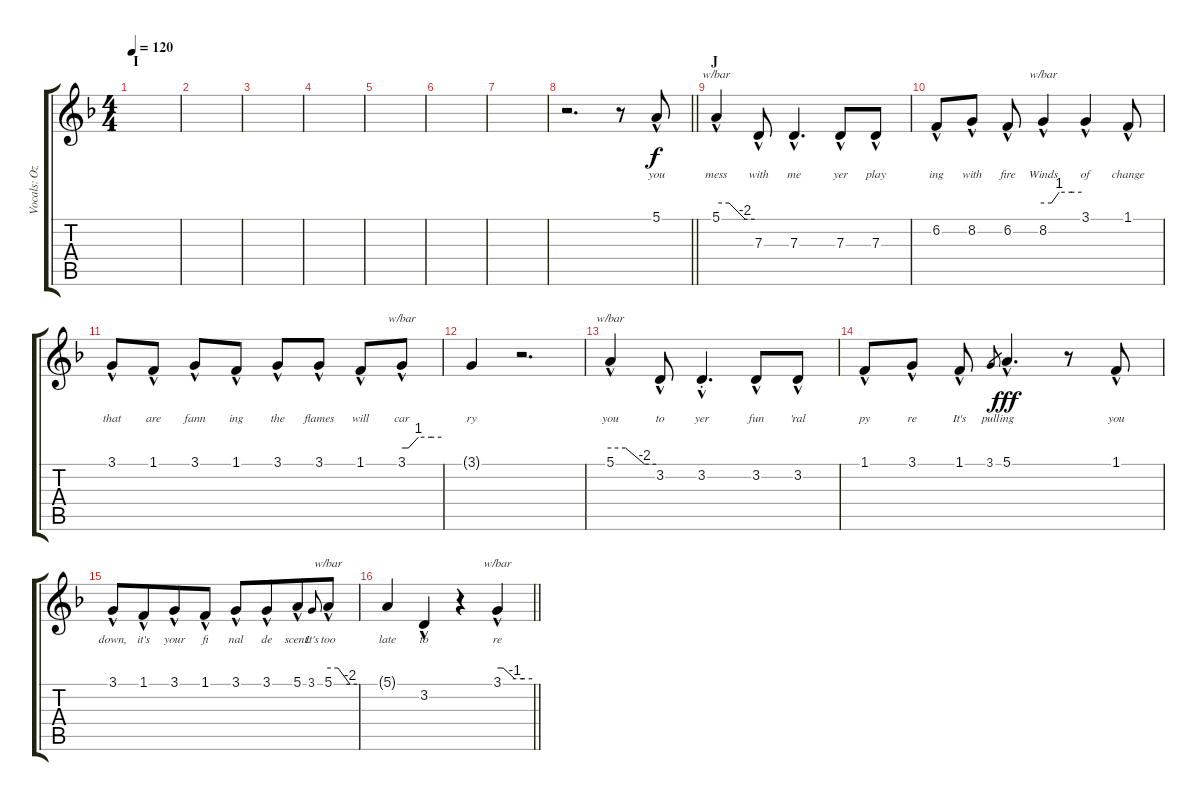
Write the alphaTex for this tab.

\track ("Vocals: Ozzy" "Vocals: Oz") {instrument lead2sawtooth}
\staff {score tabs}
\tuning (E4 B3 G3 D3 A2 D2) {hide}
\ts (4 4)
\section ("" "I")
\tempo 120
\clef g2
\ks f
|
|
|
|
|
|
|
\barLineRight lightlight
r.2{d} r.8 5.1{hac}.8{lyrics (0 "you") lyrics (1 "") lyrics (2 "") lyrics (3 "") lyrics (4 "")} |
\section ("" "J")
5.1{hac}.4{tbe (custom default 0 0 20 0 45 -8 60 -8) lyrics (0 "mess") lyrics (1 "") lyrics (2 "") lyrics (3 "") lyrics (4 "")} 7.3{hac}.8{lyrics (0 "with") lyrics (1 "") lyrics (2 "") lyrics (3 "") lyrics (4 "")} 7.3{hac}.4{d lyrics (0 "me") lyrics (1 "") lyrics (2 "") lyrics (3 "") lyrics (4 "")} 7.3{hac}.8{lyrics (0 "yer") lyrics (1 "") lyrics (2 "") lyrics (3 "") lyrics (4 "")} 7.3{hac}.8{lyrics (0 "play") lyrics (1 "") lyrics (2 "") lyrics (3 "") lyrics (4 "")} |
6.2{hac}.8{lyrics (0 "ing") lyrics (1 "") lyrics (2 "") lyrics (3 "") lyrics (4 "")} 8.2{hac}.8{lyrics (0 "with") lyrics (1 "") lyrics (2 "") lyrics (3 "") lyrics (4 "")} 6.2{hac}.8{lyrics (0 "fire") lyrics (1 "") lyrics (2 "") lyrics (3 "") lyrics (4 "")} 8.2{hac}.4{tbe (custom default 0 0 13 0 25 4 45 4 60 4) lyrics (0 "Winds") lyrics (1 "") lyrics (2 "") lyrics (3 "") lyrics (4 "")} 3.1{hac}.4{lyrics (0 "of") lyrics (1 "") lyrics (2 "") lyrics (3 "") lyrics (4 "")} 1.1{hac}.8{lyrics (0 "change") lyrics (1 "") lyrics (2 "") lyrics (3 "") lyrics (4 "")} |
3.1{hac}.8{lyrics (0 "that") lyrics (1 "") lyrics (2 "") lyrics (3 "") lyrics (4 "")} 1.1{hac}.8{lyrics (0 "are") lyrics (1 "") lyrics (2 "") lyrics (3 "") lyrics (4 "")} 3.1{hac}.8{lyrics (0 "fann") lyrics (1 "") lyrics (2 "") lyrics (3 "") lyrics (4 "")} 1.1{hac}.8{lyrics (0 "ing") lyrics (1 "") lyrics (2 "") lyrics (3 "") lyrics (4 "")} 3.1{hac}.8{lyrics (0 "the") lyrics (1 "") lyrics (2 "") lyrics (3 "") lyrics (4 "")} 3.1{hac}.8{lyrics (0 "flames") lyrics (1 "") lyrics (2 "") lyrics (3 "") lyrics (4 "")} 1.1{hac}.8{lyrics (0 "will") lyrics (1 "") lyrics (2 "") lyrics (3 "") lyrics (4 "")} 3.1{hac}.8{tbe (custom default 0 0 10 0 25 4 45 4 60 4) lyrics (0 "car") lyrics (1 "") lyrics (2 "") lyrics (3 "") lyrics (4 "")} |
3.1{t}.4{lyrics (0 "ry") lyrics (1 "") lyrics (2 "") lyrics (3 "") lyrics (4 "")} r.2{d} |
5.1{hac}.4{tbe (custom default 0 0 20 0 45 -8 60 -8) lyrics (0 "you") lyrics (1 "") lyrics (2 "") lyrics (3 "") lyrics (4 "")} 3.2{hac}.8{lyrics (0 "to") lyrics (1 "") lyrics (2 "") lyrics (3 "") lyrics (4 "")} 3.2{hac st}.4{d lyrics (0 "yer") lyrics (1 "") lyrics (2 "") lyrics (3 "") lyrics (4 "")} 3.2{hac}.8{lyrics (0 "fun") lyrics (1 "") lyrics (2 "") lyrics (3 "") lyrics (4 "")} 3.2{hac}.8{lyrics (0 "'ral") lyrics (1 "") lyrics (2 "") lyrics (3 "") lyrics (4 "")} |
1.1{hac}.8{lyrics (0 "py") lyrics (1 "") lyrics (2 "") lyrics (3 "") lyrics (4 "")} 3.1{hac}.8{lyrics (0 "re") lyrics (1 "") lyrics (2 "") lyrics (3 "") lyrics (4 "")} 1.1{hac}.8{lyrics (0 "It's") lyrics (1 "") lyrics (2 "") lyrics (3 "") lyrics (4 "")} 3.1.8{lyrics (0 "pull") lyrics (1 "") lyrics (2 "") lyrics (3 "") lyrics (4 "") gr dy f} 5.1{hac}.4{d lyrics (0 "ing") lyrics (1 "") lyrics (2 "") lyrics (3 "") lyrics (4 "") dy fff} r.8 1.1{hac}.8{lyrics (0 "you") lyrics (1 "") lyrics (2 "") lyrics (3 "") lyrics (4 "")} |
3.1{hac}.8{lyrics (0 "down,") lyrics (1 "") lyrics (2 "") lyrics (3 "") lyrics (4 "")} 1.1{hac}.8{lyrics (0 "it's") lyrics (1 "") lyrics (2 "") lyrics (3 "") lyrics (4 "") beam merge} 3.1{hac}.8{lyrics (0 "your") lyrics (1 "") lyrics (2 "") lyrics (3 "") lyrics (4 "")} 1.1{hac}.8{lyrics (0 "fi") lyrics (1 "") lyrics (2 "") lyrics (3 "") lyrics (4 "")} 3.1{hac}.8{lyrics (0 "nal") lyrics (1 "") lyrics (2 "") lyrics (3 "") lyrics (4 "")} 3.1{hac}.8{lyrics (0 "de") lyrics (1 "") lyrics (2 "") lyrics (3 "") lyrics (4 "") beam merge} 5.1{hac}.8{lyrics (0 "scent.") lyrics (1 "") lyrics (2 "") lyrics (3 "") lyrics (4 "")} 3.1.8{lyrics (0 "It's") lyrics (1 "") lyrics (2 "") lyrics (3 "") lyrics (4 "") gr onbeat} 5.1{hac}.8{tbe (custom default 0 0 20 0 45 -8 60 -8) lyrics (0 "too") lyrics (1 "") lyrics (2 "") lyrics (3 "") lyrics (4 "")} |
\barLineRight lightlight
5.1{t}.4{lyrics (0 "late") lyrics (1 "") lyrics (2 "") lyrics (3 "") lyrics (4 "")} 3.2{hac}.4{lyrics (0 "to") lyrics (1 "") lyrics (2 "") lyrics (3 "") lyrics (4 "")} r.4 3.1{hac}.4{tbe (custom default 0 0 10 0 30 -4 45 -4 60 -4) lyrics (0 "re") lyrics (1 "") lyrics (2 "") lyrics (3 "") lyrics (4 "")}
